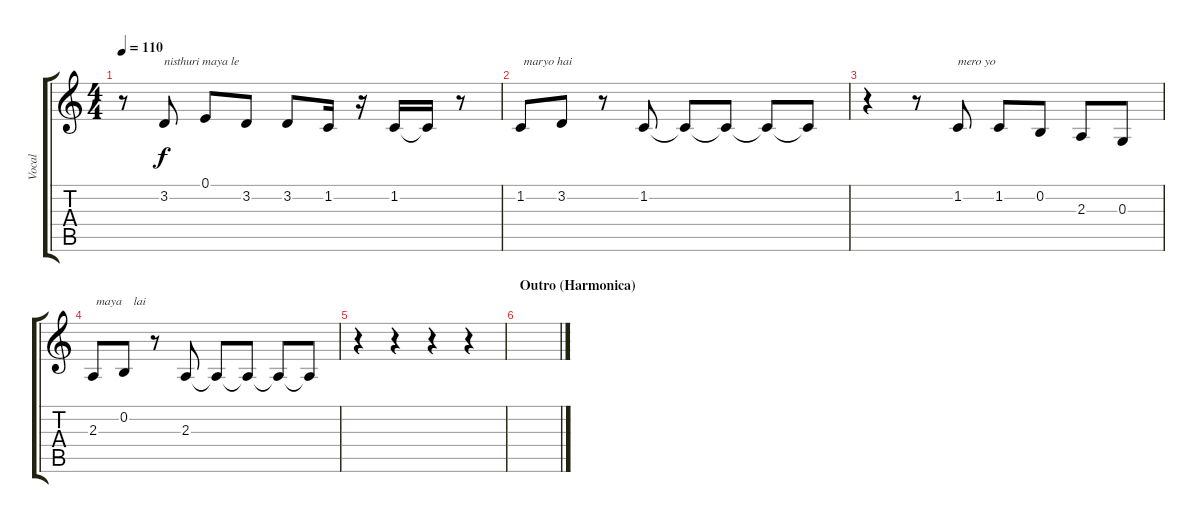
\track ("Vocal" "Vocal") {instrument bassoon}
\staff {score tabs}
\tuning (E4 B3 G3 D3 A2 E2) {hide}
\ts (4 4)
\tempo 110
\clef g2
\ks c
r.8{dy f} 3.2.8{txt "nisthuri maya le"} 0.1.8 3.2.8 3.2.8 1.2.16 r.16 1.2.16 1.2{t}.16 r.8 |
1.2.8{txt " maryo hai"} 3.2.8 r.8 1.2.8 1.2{t}.8 1.2{t}.8 1.2{t}.8 1.2{t}.8 |
r.4 r.8 1.2.8{txt "mero yo"} 1.2.8 0.2.8 2.3.8 0.3.8 |
2.3.8{txt " maya    lai"} 0.2.8 r.8 2.3.8 2.3{t}.8 2.3{t}.8 2.3{t}.8 2.3{t}.8 |
r.4 r.4 r.4 r.4 |
\section ("" "Outro (Harmonica)")
